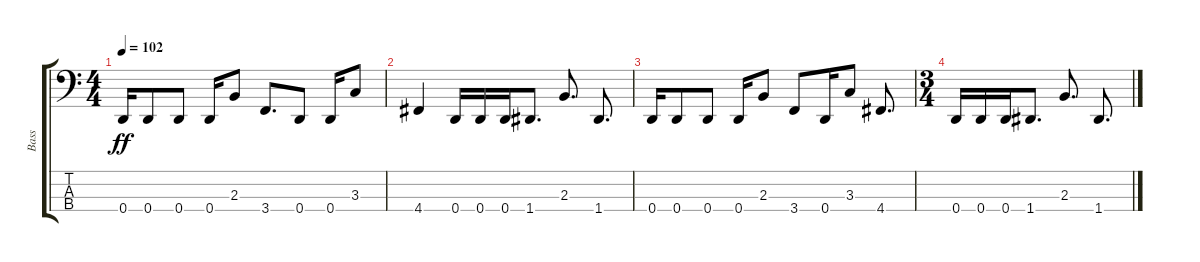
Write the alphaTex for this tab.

\track ("Bass" "Bass") {instrument electricbasspick}
\staff {score tabs}
\tuning (G2 D2 A1 D1) {hide}
\ts (4 4)
\tempo 102
\clef f4
\ks c
0.4.16{dy ff} 0.4.8 0.4.8 0.4.16 2.3.8 3.4.8{d} 0.4.8 0.4.16 3.3.8 |
4.4.4 0.4.16 0.4.16 0.4.16 1.4.8{d} 2.3.8{d} 1.4.8{d} |
0.4.16 0.4.8 0.4.8 0.4.16 2.3.8 3.4.8 0.4.16 3.3.8 4.4.8{d} |
\ts (3 4)
0.4.16 0.4.16 0.4.16 1.4.8{d} 2.3.8{d} 1.4.8{d}
